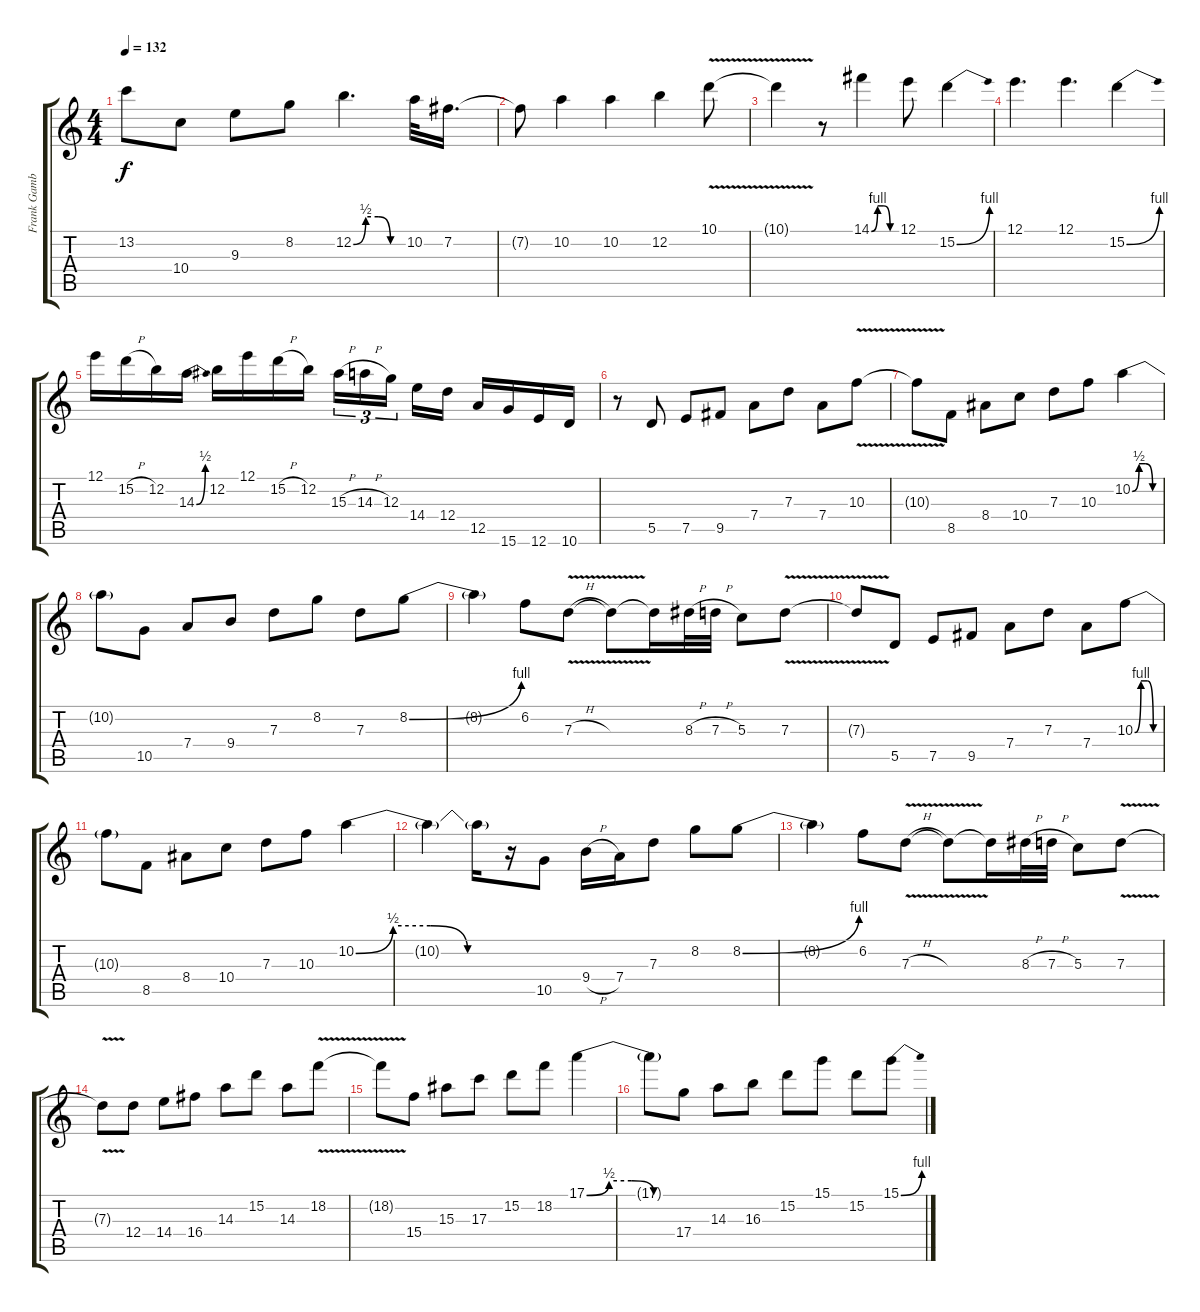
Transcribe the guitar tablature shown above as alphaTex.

\track ("Frank Gambale" "Frank Gamb") {instrument distortionguitar}
\staff {score tabs}
\tuning (E4 B3 G3 D3 A2 E2) {hide}
\ts (4 4)
\tempo 132
\clef g2
\ks c
13.2{t}.8{dy f} 10.4.8 9.3.8 8.2.8 12.2{be (custom 0 0 15 2 30 2 45 0 60 0)}.4{d} 10.2.32 7.2.16{d} |
7.2{t}.8 10.2.4 10.2.4 12.2.4 10.1{v}.8 |
10.1{t}.4 r.8 14.1{be (custom 0 0 15 4 30 4 45 0 60 0)}.4 12.1.8 15.2{be (bend 0 0 60 4)}.4 |
12.1.4{d} 12.1.4{d} 15.2{be (bend 0 0 60 4)}.4 |
12.1.16 15.2{h}.16 12.2.16 14.3{be (bend 0 0 60 2)}.16 12.2.16 12.1.16 15.2{h}.16 12.2.16 15.3{h}.16{tu (3 2)} 14.3{h}.16{tu (3 2)} 12.3.16{tu (3 2) beam splitsecondary} 14.4.16 12.4.16 12.5.16 15.6.16 12.6.16 10.6.16 |
r.8 5.5.8 7.5.8 9.5.8 7.4.8 7.3.8 7.4.8 10.3{v}.8 |
10.3{t}.8 8.5.8 8.4.8 10.4.8 7.3.8 10.3.8 10.2{be (custom 0 0 15 2 30 2 45 0 60 0)}.4 |
10.2{t}.8 10.5.8 7.4.8 9.4.8 7.3.8 8.2.8 7.3.8 8.2{be (bend 0 0 60 4)}.8 |
8.2{t}.4 6.2.8 7.3{v h}.8 7.3{t}.8 7.3{t}.16 8.3{h}.32 7.3{h}.32 5.3.8 7.3{v}.8 |
7.3{t}.8 5.5.8 7.5.8 9.5.8 7.4.8 7.3.8 7.4.8 10.3{be (custom 0 0 15 4 30 4 45 0 60 0)}.8 |
10.3{t}.8 8.5.8 8.4.8 10.4.8 7.3.8 10.3.8 10.2{be (custom 0 0 15 2 30 2 45 0 60 0)}.4 |
10.2{t}.4 10.2{t}.16 r.16 10.5.8 9.4{h}.16 7.4.16 7.3.8 8.2.8 8.2{be (bend 0 0 60 4)}.8 |
8.2{t}.4 6.2.8 7.3{v h}.8 7.3{t}.8 7.3{t}.16 8.3{h}.32 7.3{h}.32 5.3.8 7.3{v}.8 |
7.3{t}.8 12.4.8 14.4.8 16.4.8 14.3.8 15.2.8 14.3.8 18.2{v}.8 |
18.2{t}.8 15.4.8 15.3.8 17.3.8 15.2.8 18.2.8 17.1{be (custom 0 0 15 2 30 2 45 0 60 0)}.4 |
17.1{t}.8 17.4.8 14.3.8 16.3.8 15.2.8 15.1.8 15.2.8 15.1{be (bend 0 0 60 4)}.8
